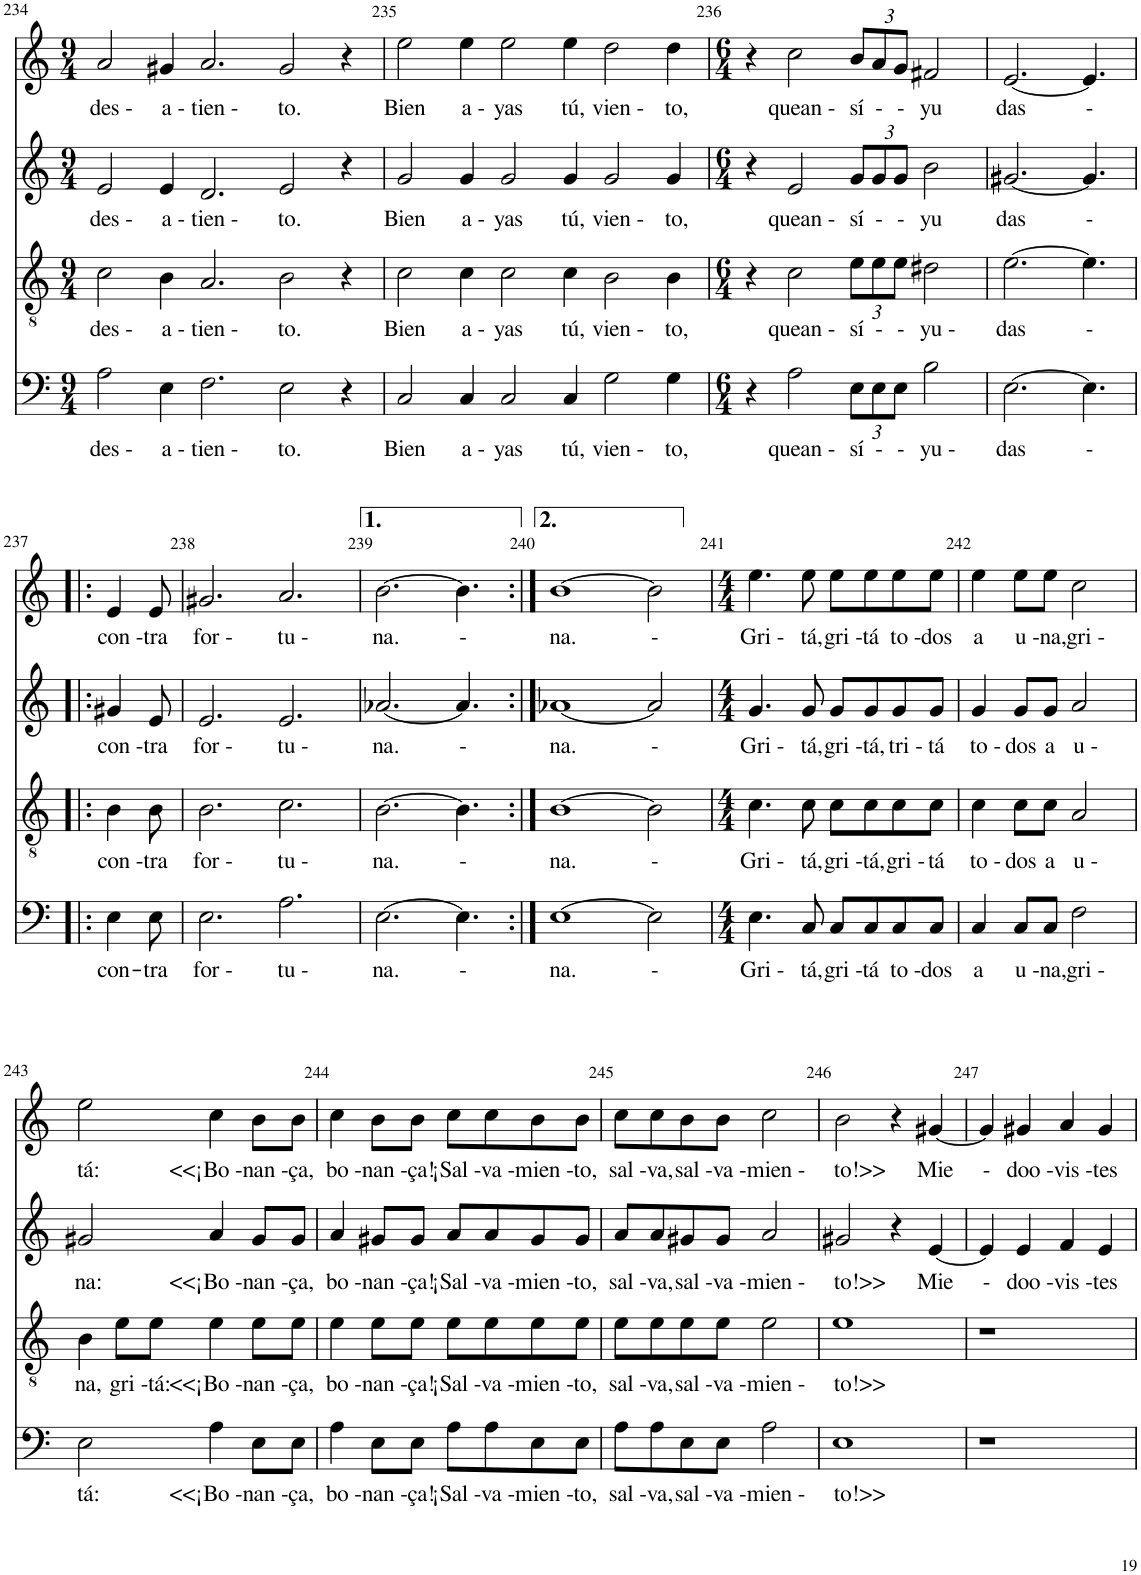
**kern	**text	**kern	**text	**kern	**text	**kern	**text
*part4	*part4	*part3	*part3	*part2	*part2	*part1	*part1
*staff4	*staff4	*staff3	*staff3	*staff2	*staff2	*staff1	*staff1
*I"Bass	*	*I"Tenor	*	*I"Alto	*	*I"Soprano	*
!!LO:PB:g=z
*clefF4	*	*clefGv2	*	*clefG2	*	*clefG2	*
*	*	*Trd4c7	*	*Trd4c7	*	*	*
*k[]	*	*k[]	*	*k[]	*	*k[]	*
*M9/4	*	*M9/4	*	*M9/4	*	*M9/4	*
=234	=234	=234	=234	=234	=234	=234	=234
!	!LO:LY:b	!	!LO:LY:b	!	!LO:LY:b	!	!LO:LY:b
2A\	des -	2c\	des -	2e/	des -	2a/	des -
!	!LO:LY:b	!	!LO:LY:b	!	!LO:LY:b	!	!LO:LY:b
4E\	a -	4B\	a -	4e/	a -	4g#X/	a -
!	!LO:LY:b	!	!LO:LY:b	!	!LO:LY:b	!	!LO:LY:b
2.F\	tien -	2.A/	tien -	2.d/	tien -	2.a/	tien -
!	!LO:LY:b	!	!LO:LY:b	!	!LO:LY:b	!	!LO:LY:b
2E\	to.	2B\	to.	2e/	to.	2g#/	to.
4r	.	4r	.	4r	.	4r	.
=235	=235	=235	=235	=235	=235	=235	=235
!	!LO:LY:b	!	!LO:LY:b	!	!LO:LY:b	!	!LO:LY:b
2C/	Bien	2c\	Bien	2g/	Bien	2ee\	Bien
!	!LO:LY:b	!	!LO:LY:b	!	!LO:LY:b	!	!LO:LY:b
4C/	a -	4c\	a -	4g/	a -	4ee\	a -
!	!LO:LY:b	!	!LO:LY:b	!	!LO:LY:b	!	!LO:LY:b
2C/	yas	2c\	yas	2g/	yas	2ee\	yas
!	!LO:LY:b	!	!LO:LY:b	!	!LO:LY:b	!	!LO:LY:b
4C/	tú,	4c\	tú,	4g/	tú,	4ee\	tú,
!	!LO:LY:b	!	!LO:LY:b	!	!LO:LY:b	!	!LO:LY:b
2G\	vien -	2B\	vien -	2g/	vien -	2dd\	vien -
!	!LO:LY:b	!	!LO:LY:b	!	!LO:LY:b	!	!LO:LY:b
4G\	to,	4B\	to,	4g/	to,	4dd\	to,
=236	=236	=236	=236	=236	=236	=236	=236
*M6/4	*	*M6/4	*	*M6/4	*	*M6/4	*
4r	.	4r	.	4r	.	4r	.
!	!LO:LY:b	!	!LO:LY:b	!	!LO:LY:b	!	!LO:LY:b
2A\	quean -	2c\	quean -	2e/	quean -	2cc\	quean -
*Xbrackettup	*	*	*	*	*	*	*
!	!LO:LY:b	!	!	!	!	!	!
*	*	*Xbrackettup	*	*	*	*	*
!	!	!	!LO:LY:b	!	!	!	!
*	*	*	*	*Xbrackettup	*	*	*
!	!	!	!	!	!LO:LY:b	!	!
*	*	*	*	*	*	*Xbrackettup	*
!	!	!	!	!	!	!	!LO:LY:b
12E\L	sí	12e\L	sí	12g/L	sí	12b/L	sí
!	!LO:LY:b	!	!LO:LY:b	!	!LO:LY:b	!	!LO:LY:b
12E\	-	12e\	-	12g/	-	12a/	-
!	!LO:LY:b	!	!LO:LY:b	!	!LO:LY:b	!	!LO:LY:b
12E\J	-	12e\J	-	12g/J	-	12g/J	-
!	!LO:LY:b	!	!LO:LY:b	!	!LO:LY:b	!	!LO:LY:b
2B\	yu -	2d#X\	yu -	2b\	yu	2f#X/	yu
=236X1	=236X1	=236X1	=236X1	=236X1	=236X1	=236X1	=236X1
!	!LO:LY:b	!	!LO:LY:b	!	!LO:LY:b	!	!LO:LY:b
[2.E\	das	[2.e\	das	[2.g#X/	das	[2.e/	das
!	!LO:LY:b	!	!LO:LY:b	!	!LO:LY:b	!	!LO:LY:b
4.E\]	-	4.e\]	-	4.g#/]	-	4.e/]	-
!!LO:LB:g=z
=237!|:	=237!|:	=237!|:	=237!|:	=237!|:	=237!|:	=237!|:	=237!|:
!	!LO:LY:b	!	!LO:LY:b	!	!LO:LY:b	!	!LO:LY:b
4E\	con-	4B\	con -	4g#X/	con -	4e/	con -
!	!LO:LY:b	!	!LO:LY:b	!	!LO:LY:b	!	!LO:LY:b
8E\	-tra	8B\	tra	8e/	tra	8e/	tra
=238	=238	=238	=238	=238	=238	=238	=238
!	!LO:LY:b	!	!LO:LY:b	!	!LO:LY:b	!	!LO:LY:b
2.E\	for -	2.B\	for -	2.e/	for -	2.g#X/	for -
!	!LO:LY:b	!	!LO:LY:b	!	!LO:LY:b	!	!LO:LY:b
2.A\	tu -	2.c\	tu -	2.e/	tu -	2.a/	tu -
=239	=239	=239	=239	=239	=239	=239	=239
!	!LO:LY:b	!	!LO:LY:b	!	!LO:LY:b	!	!LO:LY:b
[2.E\	na.	[2.B\	na.	[2.a-X/	na.	[2.b\	na.
!	!LO:LY:b	!	!LO:LY:b	!	!LO:LY:b	!	!LO:LY:b
4.E\]	-	4.B\]	-	4.a-/]	-	4.b\]	-
=240:|!	=240:|!	=240:|!	=240:|!	=240:|!	=240:|!	=240:|!	=240:|!
!	!LO:LY:b	!	!LO:LY:b	!	!LO:LY:b	!	!LO:LY:b
[1E	na.	[1B	na.	[1a-X	na.	[1b	na.
!	!LO:LY:b	!	!LO:LY:b	!	!LO:LY:b	!	!LO:LY:b
2E\]	-	2B\]	-	2a-/]	-	2b\]	-
=241	=241	=241	=241	=241	=241	=241	=241
*M4/4	*	*M4/4	*	*M4/4	*	*M4/4	*
!	!LO:LY:b	!	!LO:LY:b	!	!LO:LY:b	!	!LO:LY:b
4.E\	Gri -	4.c\	Gri -	4.g/	Gri -	4.ee\	Gri -
!	!LO:LY:b	!	!LO:LY:b	!	!LO:LY:b	!	!LO:LY:b
8C/	tá,	8c\	tá,	8g/	tá,	8ee\	tá,
!	!LO:LY:b	!	!LO:LY:b	!	!LO:LY:b	!	!LO:LY:b
8C/L	gri -	8c\L	gri -	8g/L	gri -	8ee\L	gri -
!	!LO:LY:b	!	!LO:LY:b	!	!LO:LY:b	!	!LO:LY:b
8C/	tá	8c\	tá,	8g/	tá,	8ee\	tá
!	!LO:LY:b	!	!LO:LY:b	!	!LO:LY:b	!	!LO:LY:b
8C/	to -	8c\	gri -	8g/	tri -	8ee\	to -
!	!LO:LY:b	!	!LO:LY:b	!	!LO:LY:b	!	!LO:LY:b
8C/J	dos	8c\J	tá	8g/J	tá	8ee\J	dos
=242	=242	=242	=242	=242	=242	=242	=242
!	!LO:LY:b	!	!LO:LY:b	!	!LO:LY:b	!	!LO:LY:b
4C/	a	4c\	to -	4g/	to -	4ee\	a
!	!LO:LY:b	!	!LO:LY:b	!	!LO:LY:b	!	!LO:LY:b
8C/L	u -	8c\L	dos	8g/L	dos	8ee\L	u -
!	!LO:LY:b	!	!LO:LY:b	!	!LO:LY:b	!	!LO:LY:b
8C/J	na,	8c\J	a	8g/J	a	8ee\J	na,
!	!LO:LY:b	!	!LO:LY:b	!	!LO:LY:b	!	!LO:LY:b
2F\	gri -	2A/	u -	2a/	u -	2cc\	gri -
!!LO:LB:g=z
=243	=243	=243	=243	=243	=243	=243	=243
!	!LO:LY:b	!	!LO:LY:b	!	!LO:LY:b	!	!LO:LY:b
2E\	tá:	4B\	na,	2g#X/	na:	2ee\	tá:
!	!	!	!LO:LY:b	!	!	!	!
.	.	8e\L	gri -	.	.	.	.
!	!	!	!LO:LY:b	!	!	!	!
.	.	8e\J	tá:	.	.	.	.
!	!LO:LY:b	!	!LO:LY:b	!	!LO:LY:b	!	!LO:LY:b
4A\	<<¡Bo -	4e\	<<¡Bo -	4a/	<<¡Bo -	4cc\	<<¡Bo -
!	!LO:LY:b	!	!LO:LY:b	!	!LO:LY:b	!	!LO:LY:b
8E\L	nan -	8e\L	nan -	8g#/L	nan -	8b\L	nan -
!	!LO:LY:b	!	!LO:LY:b	!	!LO:LY:b	!	!LO:LY:b
8E\J	ça,	8e\J	ça,	8g#/J	ça,	8b\J	ça,
=244	=244	=244	=244	=244	=244	=244	=244
!	!LO:LY:b	!	!LO:LY:b	!	!LO:LY:b	!	!LO:LY:b
4A\	bo -	4e\	bo -	4a/	bo -	4cc\	bo -
!	!LO:LY:b	!	!LO:LY:b	!	!LO:LY:b	!	!LO:LY:b
8E\L	nan -	8e\L	nan -	8g#X/L	nan -	8b\L	nan -
!	!LO:LY:b	!	!LO:LY:b	!	!LO:LY:b	!	!LO:LY:b
8E\J	ça!	8e\J	ça!	8g#/J	ça!	8b\J	ça!
!	!LO:LY:b	!	!LO:LY:b	!	!LO:LY:b	!	!LO:LY:b
8A\L	¡Sal -	8e\L	¡Sal -	8a/L	¡Sal -	8cc\L	¡Sal -
!	!LO:LY:b	!	!LO:LY:b	!	!LO:LY:b	!	!LO:LY:b
8A\	va -	8e\	va -	8a/	va -	8cc\	va -
!	!LO:LY:b	!	!LO:LY:b	!	!LO:LY:b	!	!LO:LY:b
8E\	mien -	8e\	mien -	8g#/	mien -	8b\	mien -
!	!LO:LY:b	!	!LO:LY:b	!	!LO:LY:b	!	!LO:LY:b
8E\J	to,	8e\J	to,	8g#/J	to,	8b\J	to,
=245	=245	=245	=245	=245	=245	=245	=245
!	!LO:LY:b	!	!LO:LY:b	!	!LO:LY:b	!	!LO:LY:b
8A\L	sal -	8e\L	sal -	8a/L	sal -	8cc\L	sal -
!	!LO:LY:b	!	!LO:LY:b	!	!LO:LY:b	!	!LO:LY:b
8A\	va,	8e\	va,	8a/	va,	8cc\	va,
!	!LO:LY:b	!	!LO:LY:b	!	!LO:LY:b	!	!LO:LY:b
8E\	sal -	8e\	sal -	8g#X/	sal -	8b\	sal -
!	!LO:LY:b	!	!LO:LY:b	!	!LO:LY:b	!	!LO:LY:b
8E\J	va -	8e\J	va -	8g#/J	va -	8b\J	va -
!	!LO:LY:b	!	!LO:LY:b	!	!LO:LY:b	!	!LO:LY:b
2A\	mien -	2e\	mien -	2a/	mien -	2cc\	mien -
=246	=246	=246	=246	=246	=246	=246	=246
!	!LO:LY:b	!	!LO:LY:b	!	!LO:LY:b	!	!LO:LY:b
1E	to!>>	1e	to!>>	2g#X/	to!>>	2b\	to!>>
.	.	.	.	4r	.	4r	.
!	!	!	!	!	!LO:LY:b	!	!LO:LY:b
.	.	.	.	[4e/	Mie	[4g#X/	Mie
=247	=247	=247	=247	=247	=247	=247	=247
!	!	!	!	!	!LO:LY:b	!	!LO:LY:b
1r	.	1r	.	4e/]	-	4g#/]	-
!	!	!	!	!	!LO:LY:b	!	!LO:LY:b
.	.	.	.	4e/	doo -	4g#X/	doo -
!	!	!	!	!	!LO:LY:b	!	!LO:LY:b
.	.	.	.	4f/	vis -	4a/	vis -
!	!	!	!	!	!LO:LY:b	!	!LO:LY:b
.	.	.	.	4e/	tes	4g#/	tes
=	=	=	=	=	=	=	=
*-	*-	*-	*-	*-	*-	*-	*-
